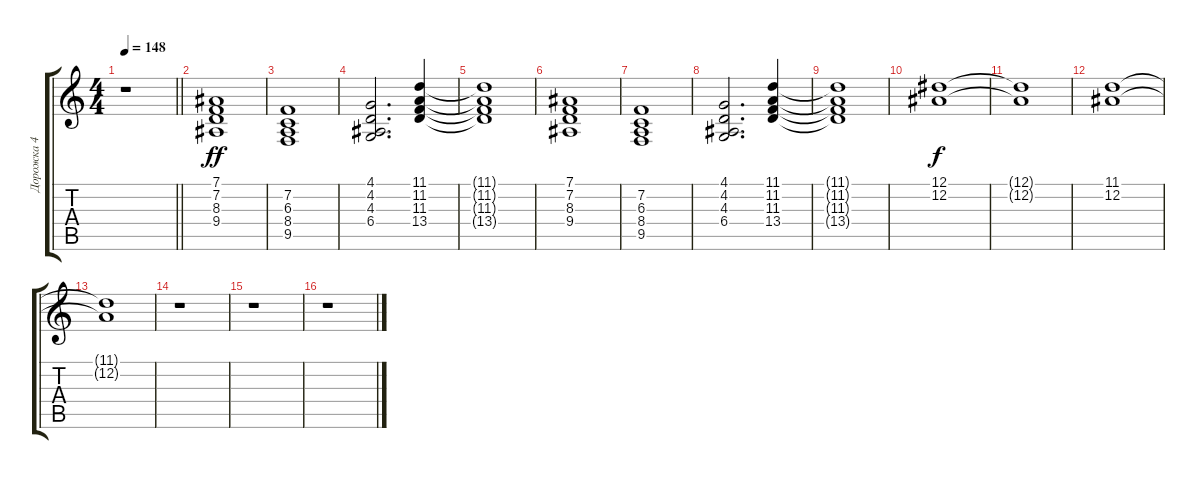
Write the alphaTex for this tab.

\track ("Дорожка 4" "Дорожка 4") {instrument stringensemble2}
\staff {score tabs}
\tuning (Eb4 Bb3 Gb3 Db3 Ab2 Eb2) {hide}
\ts (4 4)
\tempo 148
\clef g2
\barLineRight lightlight
\ks c
r.1{dy f} |
(7.1 7.2 8.3 9.4).1{dy ff} |
(7.2 6.3 8.4 9.5).1 |
(4.1 4.2 4.3 6.4).2{d} (11.1 11.2 11.3 13.4).4 |
(11.1{t} 11.2{t} 11.3{t} 13.4{t}).1 |
(7.1 7.2 8.3 9.4).1 |
(7.2 6.3 8.4 9.5).1 |
(4.1 4.2 4.3 6.4).2{d} (11.1 11.2 11.3 13.4).4 |
(11.1{t} 11.2{t} 11.3{t} 13.4{t}).1 |
(12.1 12.2).1{dy f} |
(12.1{t} 12.2{t}).1 |
(11.1 12.2).1 |
(11.1{t} 12.2{t}).1 |
r.1 |
r.1 |
r.1
